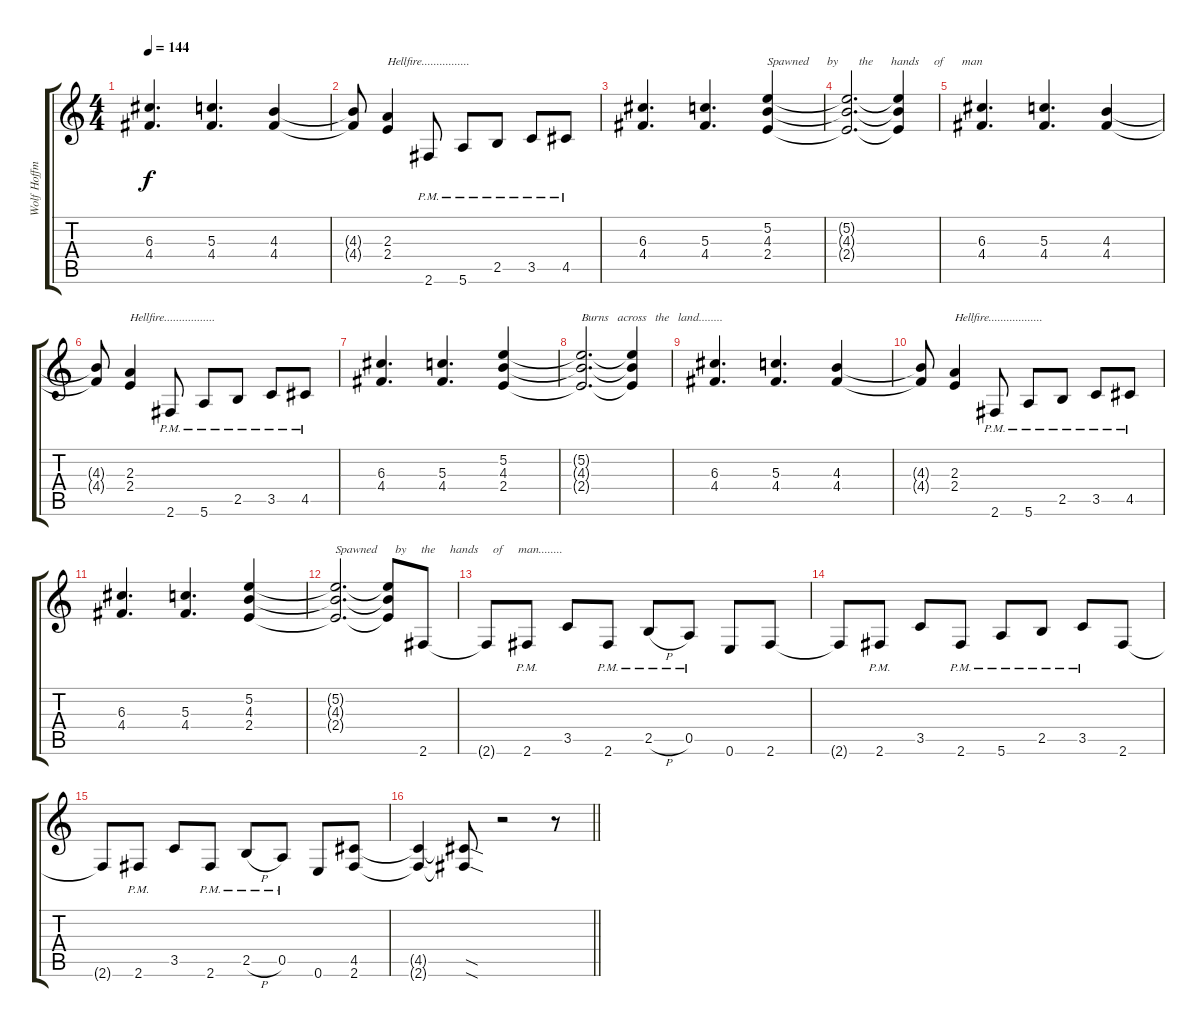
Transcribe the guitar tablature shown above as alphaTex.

\track ("Wolf Hoffmann" "Wolf Hoffm") {instrument distortionguitar}
\staff {score tabs}
\tuning (E4 B3 G3 D3 A2 E2) {hide}
\ts (4 4)
\tempo 144
\clef g2
\ks c
(6.3 4.4).4{d dy f} (5.3 4.4).4{d} (4.3 4.4).4 |
(4.3{t} 4.4{t}).8 (2.3 2.4).4{txt "Hellfire................"} 2.6{pm}.8 5.6{pm}.8 2.5{pm}.8 3.5{pm}.8 4.5{pm}.8 |
(6.3 4.4).4{d} (5.3 4.4).4{d} (5.2 4.3 2.4).4{txt "Spawned      by       the      hands     of      man"} |
(5.2{t} 4.3{t} 2.4{t}).2{d} (5.2{t} 4.3{t} 2.4{t}).4 |
(6.3 4.4).4{d} (5.3 4.4).4{d} (4.3 4.4).4 |
(4.3{t} 4.4{t}).8 (2.3 2.4).4{txt "Hellfire................."} 2.6{pm}.8 5.6{pm}.8 2.5{pm}.8 3.5{pm}.8 4.5{pm}.8 |
(6.3 4.4).4{d} (5.3 4.4).4{d} (5.2 4.3 2.4).4 |
(5.2{t} 4.3{t} 2.4{t}).2{d txt "Burns   across   the   land........"} (5.2{t} 4.3{t} 2.4{t}).4 |
(6.3 4.4).4{d} (5.3 4.4).4{d} (4.3 4.4).4 |
(4.3{t} 4.4{t}).8 (2.3 2.4).4{txt "Hellfire.................."} 2.6{pm}.8 5.6{pm}.8 2.5{pm}.8 3.5{pm}.8 4.5{pm}.8 |
(6.3 4.4).4{d} (5.3 4.4).4{d} (5.2 4.3 2.4).4 |
(5.2{t} 4.3{t} 2.4{t}).2{d txt "Spawned      by     the     hands     of     man........"} (5.2{t} 4.3{t} 2.4{t}).8 2.6.8 |
2.6{t}.8 2.6{pm}.8 3.5.8 2.6{pm}.8 2.5{h pm}.8 0.5{pm}.8 0.6.8 2.6.8 |
2.6{t}.8 2.6{pm}.8 3.5.8 2.6{pm}.8 5.6{pm}.8 2.5{pm}.8 3.5{pm}.8 2.6.8 |
2.6{t}.8 2.6{pm}.8 3.5.8 2.6{pm}.8 2.5{h pm}.8 0.5{pm}.8 0.6.8 (4.5 2.6).8 |
\barLineRight lightlight
(4.5{t} 2.6{t}).4 (4.5{sod t} 2.6{sod t}).8 r.2 r.8
